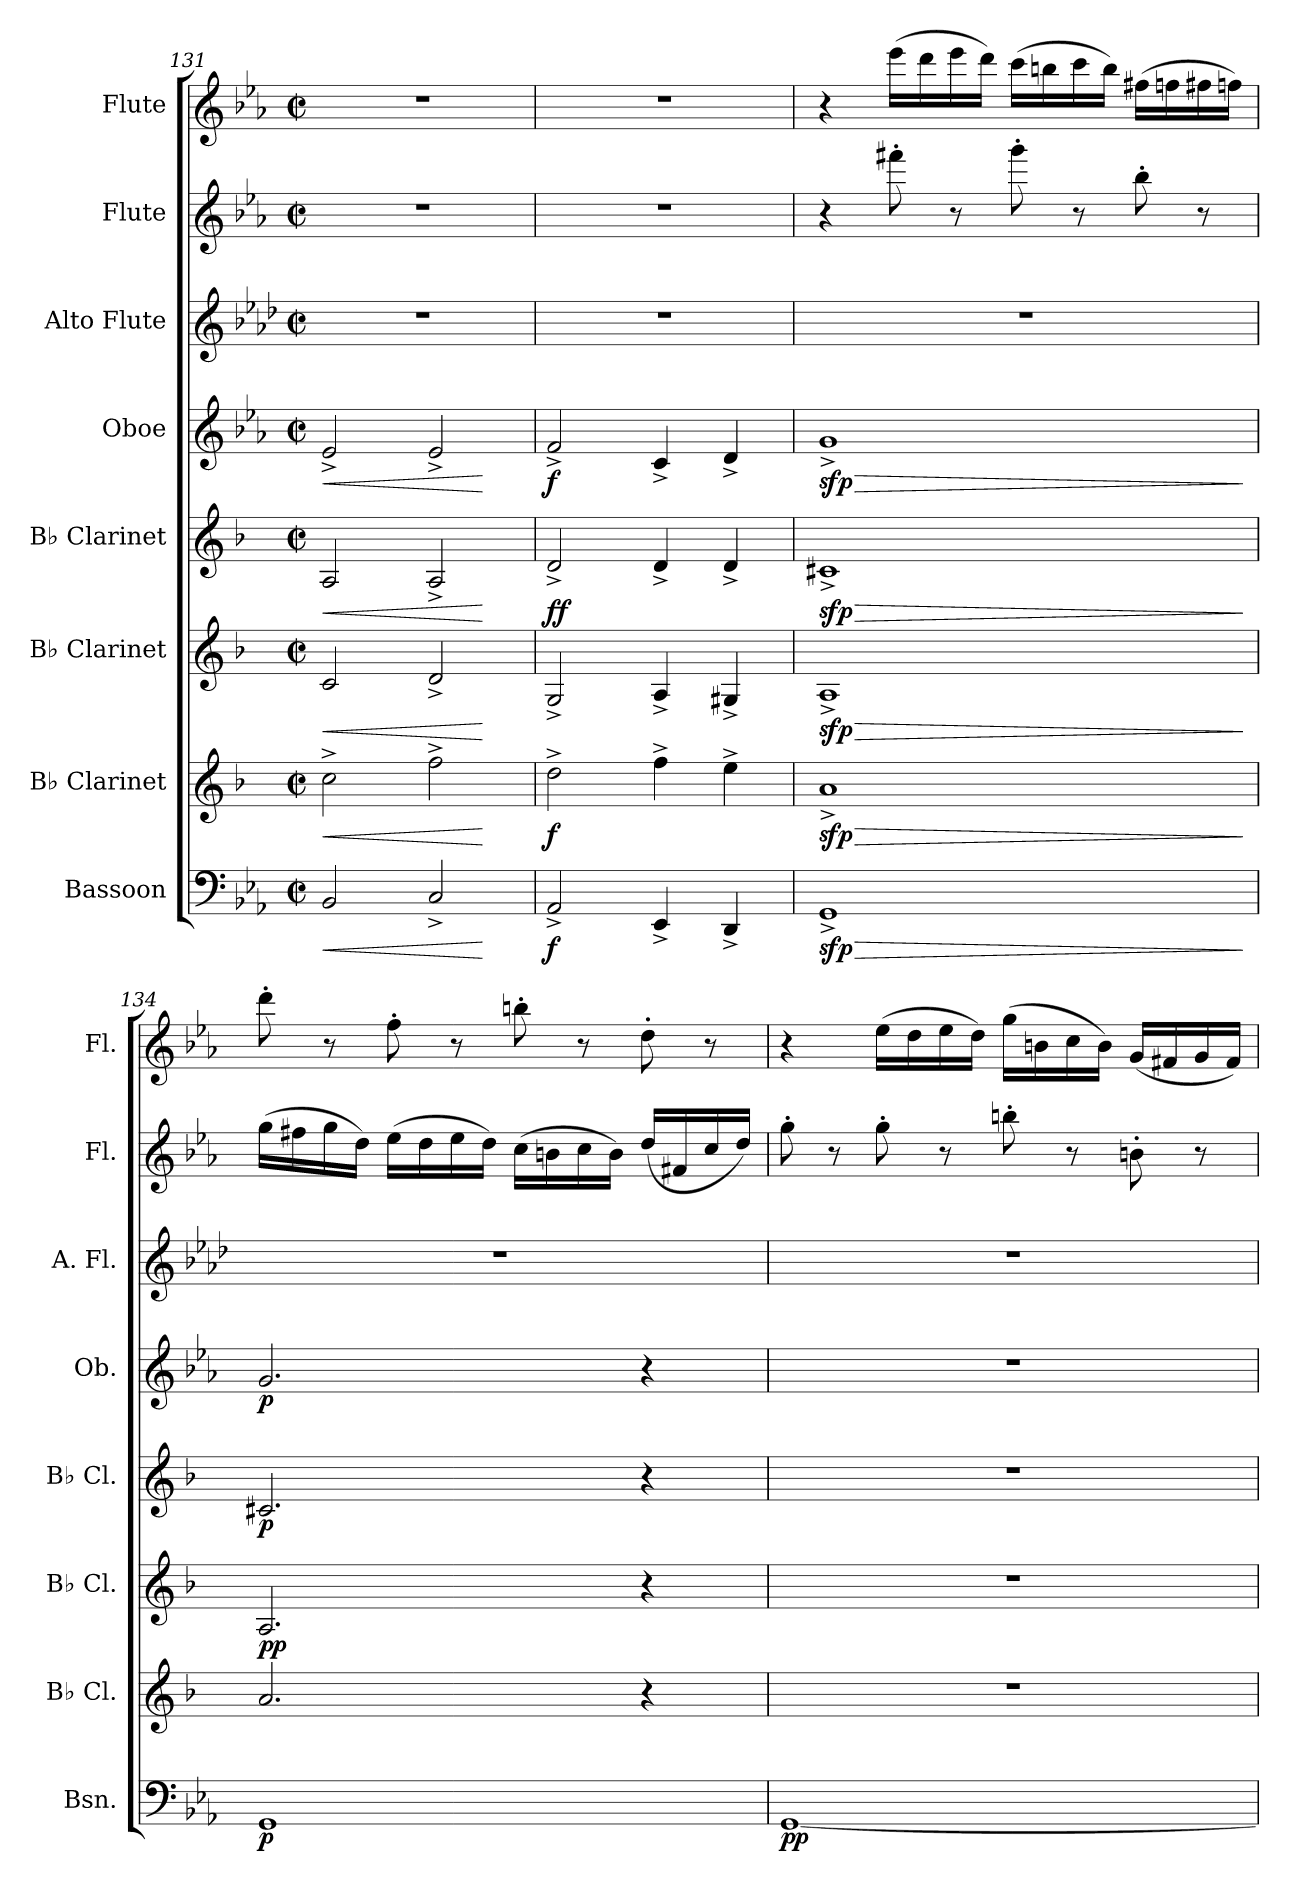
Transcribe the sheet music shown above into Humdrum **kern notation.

**kern	**dynam	**kern	**dynam	**kern	**dynam	**kern	**dynam	**kern	**dynam	**kern	**kern	**kern
*part8	*part8	*part7	*part7	*part6	*part6	*part5	*part5	*part4	*part4	*part3	*part2	*part1
*staff8	*staff8	*staff7	*staff7	*staff6	*staff6	*staff5	*staff5	*staff4	*staff4	*staff3	*staff2	*staff1
*I"Bassoon	*	*I"B♭ Clarinet	*	*I"B♭ Clarinet	*	*I"B♭ Clarinet	*	*I"Oboe	*	*I"Alto Flute	*I"Flute	*I"Flute
*I'Bsn.	*	*I'B♭ Cl.	*	*I'B♭ Cl.	*	*I'B♭ Cl.	*	*I'Ob.	*	*I'A. Fl.	*I'Fl.	*I'Fl.
*clefF4	*	*clefG2	*	*clefG2	*	*clefG2	*	*clefG2	*	*clefG2	*clefG2	*clefG2
*	*	*ITrd1c2	*	*ITrd1c2	*	*ITrd1c2	*	*	*	*ITrd3c5	*	*
*k[b-e-a-]	*	*k[b-e-a-]	*	*k[b-e-a-]	*	*k[b-e-a-]	*	*k[b-e-a-]	*	*k[b-e-a-]	*k[b-e-a-]	*k[b-e-a-]
*M2/2	*	*M2/2	*	*M2/2	*	*M2/2	*	*M2/2	*	*M2/2	*M2/2	*M2/2
*met(c|)	*	*met(c|)	*	*met(c|)	*	*met(c|)	*	*met(c|)	*	*met(c|)	*met(c|)	*met(c|)
=131	=131	=131	=131	=131	=131	=131	=131	=131	=131	=131	=131	=131
!	!LO:HP:b	!	!LO:HP:b	!	!LO:HP:b	!	!LO:HP:b	!	!LO:HP:b	!	!	!
2BB-/	<	2b-^\	<	2B-/	<	2G/	<	2e-^/	<	1r	1r	1r
2C^/	.	2ee-^\	.	2c^/	.	2G^/	.	2e-^/	.	.	.	.
.	[	.	[	.	[	.	[	.	[	.	.	.
=132	=132	=132	=132	=132	=132	=132	=132	=132	=132	=132	=132	=132
!	!LO:DY:b	!	!LO:DY:b	!	!LO:DY:b	!	!	!	!	!	!	!
!	!	!	!	!	!LO:DY:n=1:a	!	!	!	!LO:DY:b	!	!	!
2AA-^/	f	2cc^\	f	2F^/	f f	2c^/	.	2f^/	f	1r	1r	1r
4EE-^/	.	4ee-^\	.	4G^/	.	4c^/	.	4c^/	.	.	.	.
4DD^/	.	4dd^\	.	4F#X^/	.	4c^/	.	4d^/	.	.	.	.
!!LO:LB:g=z
=133	=133	=133	=133	=133	=133	=133	=133	=133	=133	=133	=133	=133
!	!LO:HP:b	!	!LO:HP:b	!	!LO:HP:b	!	!LO:HP:b	!	!LO:HP:b	!	!	!
!	!LO:DY:n=1:b	!	!LO:DY:n=1:b	!	!LO:DY:n=1:b	!	!LO:DY:n=1:b	!	!LO:DY:n=1:b	!	!	!
1GG^	> sfp	1g^	> sfp	1G^	> sfp	1Bn^	> sfp	1g^	> sfp	1r	4r	4r
.	.	.	.	.	.	.	.	.	.	.	8fff#X'\	(>16eee-\LL
.	.	.	.	.	.	.	.	.	.	.	.	16ddd\
.	.	.	.	.	.	.	.	.	.	.	8r	16eee-\
.	.	.	.	.	.	.	.	.	.	.	.	16ddd\JJ)
.	.	.	.	.	.	.	.	.	.	.	8ggg'\	(>16ccc\LL
.	.	.	.	.	.	.	.	.	.	.	.	16bbn\
.	.	.	.	.	.	.	.	.	.	.	8r	16ccc\
.	.	.	.	.	.	.	.	.	.	.	.	16bb\JJ)
.	.	.	.	.	.	.	.	.	.	.	8bb-'\	(>16ff#X\LL
.	.	.	.	.	.	.	.	.	.	.	.	16ffn\
.	.	.	.	.	.	.	.	.	.	.	8r	16ff#X\
.	.	.	.	.	.	.	.	.	.	.	.	16ffn\JJ)
.	]	.	]	.	]	.	]	.	]	.	.	.
=134	=134	=134	=134	=134	=134	=134	=134	=134	=134	=134	=134	=134
!	!LO:DY:b	!	!LO:DY:b	!	!	!	!	!	!	!	!	!
!	!	!	!LO:DY:n=1:a	!	!	!	!LO:DY:b	!	!LO:DY:b	!	!	!
1GG	p	2.g/	p p	2.G/	.	2.Bn/	p	2.g/	p	1r	(>16gg\LL	8ddd'\
.	.	.	.	.	.	.	.	.	.	.	16ff#X\	.
.	.	.	.	.	.	.	.	.	.	.	16gg\	8r
.	.	.	.	.	.	.	.	.	.	.	16dd\JJ)	.
.	.	.	.	.	.	.	.	.	.	.	(>16ee-\LL	8ff'\
.	.	.	.	.	.	.	.	.	.	.	16dd\	.
.	.	.	.	.	.	.	.	.	.	.	16ee-\	8r
.	.	.	.	.	.	.	.	.	.	.	16dd\JJ)	.
.	.	.	.	.	.	.	.	.	.	.	(>16cc\LL	8bbn'\
.	.	.	.	.	.	.	.	.	.	.	16bn\	.
.	.	.	.	.	.	.	.	.	.	.	16cc\	8r
.	.	.	.	.	.	.	.	.	.	.	16b\JJ)	.
.	.	4r	.	4r	.	4r	.	4r	.	.	(<16dd/LL	8dd'\
.	.	.	.	.	.	.	.	.	.	.	16f#X/	.
.	.	.	.	.	.	.	.	.	.	.	16cc/	8r
.	.	.	.	.	.	.	.	.	.	.	16dd/JJ)	.
=135	=135	=135	=135	=135	=135	=135	=135	=135	=135	=135	=135	=135
!	!LO:DY:b	!	!	!	!	!	!	!	!	!	!	!
[1GG	pp	1r	.	1r	.	1r	.	1r	.	1r	8gg'\	4r
.	.	.	.	.	.	.	.	.	.	.	8r	.
.	.	.	.	.	.	.	.	.	.	.	8gg'\	(>16ee-\LL
.	.	.	.	.	.	.	.	.	.	.	.	16dd\
.	.	.	.	.	.	.	.	.	.	.	8r	16ee-\
.	.	.	.	.	.	.	.	.	.	.	.	16dd\JJ)
.	.	.	.	.	.	.	.	.	.	.	8bbn'\	(>16gg\LL
.	.	.	.	.	.	.	.	.	.	.	.	16bn\
.	.	.	.	.	.	.	.	.	.	.	8r	16cc\
.	.	.	.	.	.	.	.	.	.	.	.	16b\JJ)
.	.	.	.	.	.	.	.	.	.	.	8bn'\	(<16g/LL
.	.	.	.	.	.	.	.	.	.	.	.	16f#X/
.	.	.	.	.	.	.	.	.	.	.	8r	16g/
.	.	.	.	.	.	.	.	.	.	.	.	16f#/JJ)
=	=	=	=	=	=	=	=	=	=	=	=	=
*-	*-	*-	*-	*-	*-	*-	*-	*-	*-	*-	*-	*-
